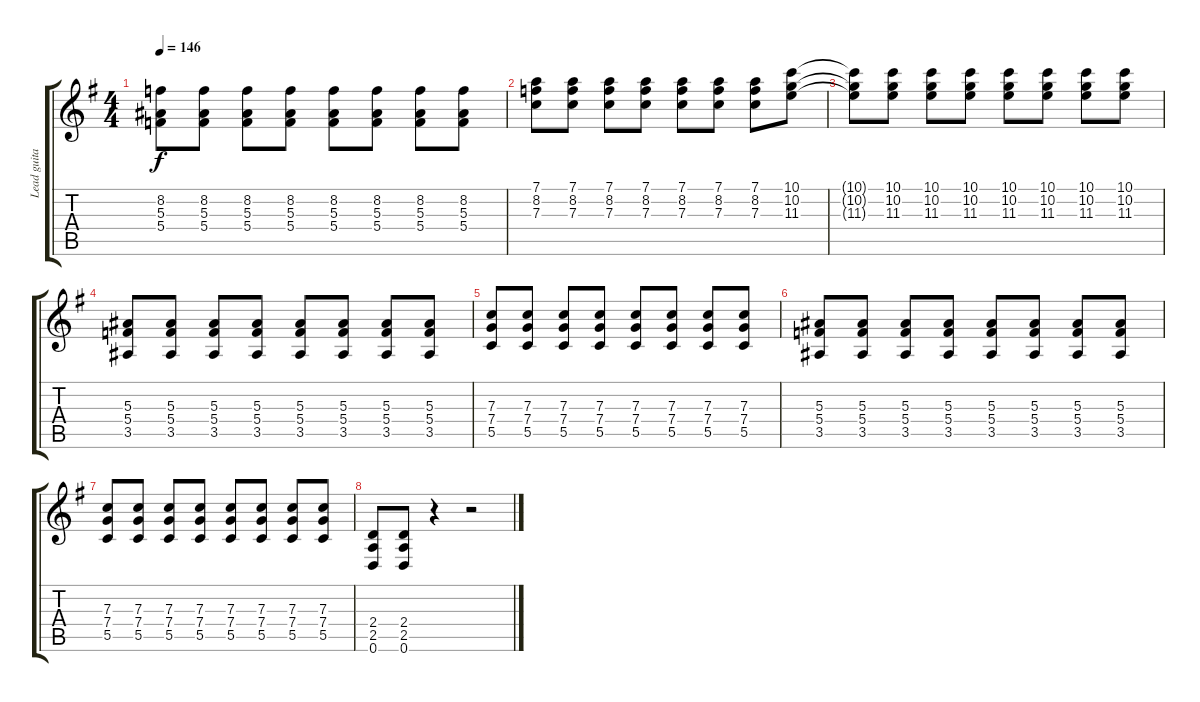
\track ("Lead guitar" "Lead guita") {instrument overdrivenguitar}
\staff {score tabs}
\tuning (D4 A3 F3 C3 G2 D2) {hide}
\ts (4 4)
\tempo 146
\clef g2
\ks g
(8.2 5.3 5.4).8{dy f} (8.2 5.3 5.4).8 (8.2 5.3 5.4).8 (8.2 5.3 5.4).8 (8.2 5.3 5.4).8 (8.2 5.3 5.4).8 (8.2 5.3 5.4).8 (8.2 5.3 5.4).8 |
(7.1 8.2 7.3).8 (7.1 8.2 7.3).8 (7.1 8.2 7.3).8 (7.1 8.2 7.3).8 (7.1 8.2 7.3).8 (7.1 8.2 7.3).8 (7.1 8.2 7.3).8 (10.1 10.2 11.3).8 |
(10.1{t} 10.2{t} 11.3{t}).8 (10.1 10.2 11.3).8 (10.1 10.2 11.3).8 (10.1 10.2 11.3).8 (10.1 10.2 11.3).8 (10.1 10.2 11.3).8 (10.1 10.2 11.3).8 (10.1 10.2 11.3).8 |
(5.3 5.4 3.5).8 (5.3 5.4 3.5).8 (5.3 5.4 3.5).8 (5.3 5.4 3.5).8 (5.3 5.4 3.5).8 (5.3 5.4 3.5).8 (5.3 5.4 3.5).8 (5.3 5.4 3.5).8 |
(7.3 7.4 5.5).8 (7.3 7.4 5.5).8 (7.3 7.4 5.5).8 (7.3 7.4 5.5).8 (7.3 7.4 5.5).8 (7.3 7.4 5.5).8 (7.3 7.4 5.5).8 (7.3 7.4 5.5).8 |
(5.3 5.4 3.5).8 (5.3 5.4 3.5).8 (5.3 5.4 3.5).8 (5.3 5.4 3.5).8 (5.3 5.4 3.5).8 (5.3 5.4 3.5).8 (5.3 5.4 3.5).8 (5.3 5.4 3.5).8 |
(7.3 7.4 5.5).8 (7.3 7.4 5.5).8 (7.3 7.4 5.5).8 (7.3 7.4 5.5).8 (7.3 7.4 5.5).8 (7.3 7.4 5.5).8 (7.3 7.4 5.5).8 (7.3 7.4 5.5).8 |
(2.4 2.5 0.6).8 (2.4 2.5 0.6).8 r.4 r.2
